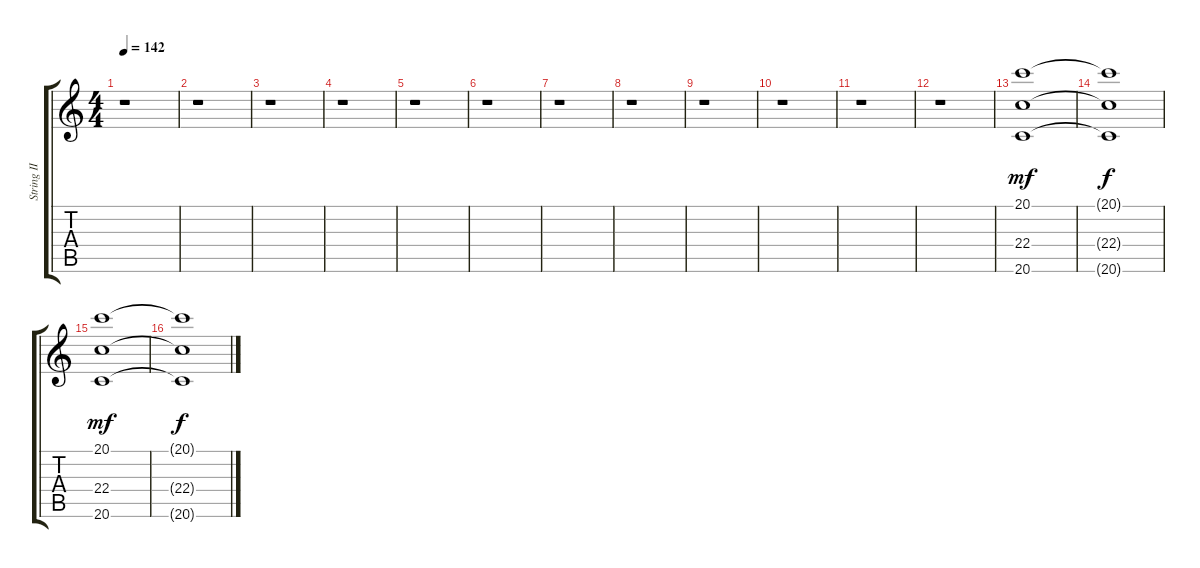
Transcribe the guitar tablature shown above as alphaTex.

\track ("String II" "String II") {instrument stringensemble2}
\staff {score tabs}
\tuning (E4 B3 G3 D3 A2 E2) {hide}
\ts (4 4)
\tempo 142
\clef g2
\ks c
r.1{dy mf} |
r.1 |
r.1 |
r.1 |
r.1 |
r.1 |
r.1 |
r.1 |
r.1 |
r.1 |
r.1 |
r.1 |
(20.1 22.4 20.6).1 |
(20.1{t} 22.4{t} 20.6{t}).1{dy f} |
(20.1 22.4 20.6).1{dy mf} |
(20.1{t} 22.4{t} 20.6{t}).1{dy f}
